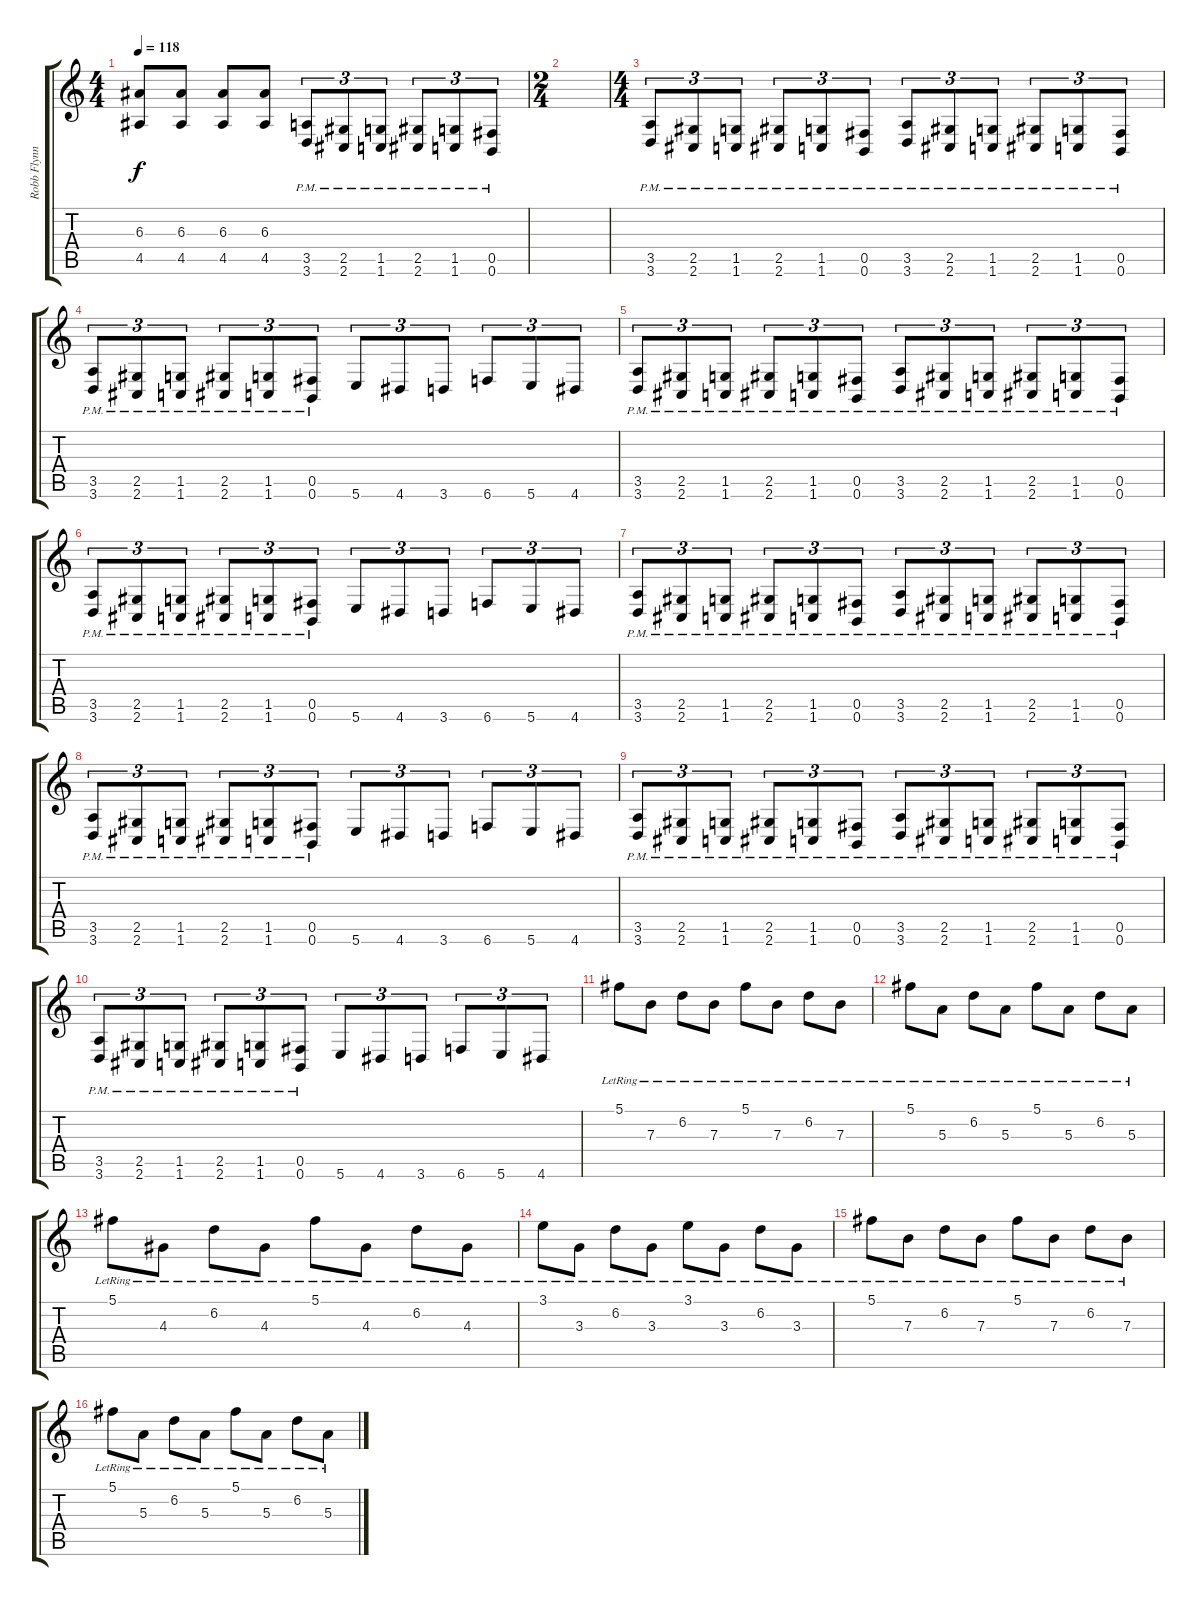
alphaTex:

\track ("Robb Flynn" "Robb Flynn") {instrument electricguitarclean}
\staff {score tabs}
\tuning (Db4 Ab3 E3 B2 Gb2 B1) {hide}
\ts (4 4)
\tempo 118
\clef g2
\ks c
(6.3 4.5).8{dy f} (6.3 4.5).8 (6.3 4.5).8 (6.3 4.5).8 (3.5{pm} 3.6{pm}).8{tu (3 2)} (2.5{pm} 2.6{pm}).8{tu (3 2)} (1.5{pm} 1.6{pm}).8{tu (3 2)} (2.5{pm} 2.6{pm}).8{tu (3 2)} (1.5{pm} 1.6{pm}).8{tu (3 2)} (0.5{pm} 0.6{pm}).8{tu (3 2)} |
\ts (2 4)
|
\ts (4 4)
(3.5{pm} 3.6{pm}).8{tu (3 2)} (2.5{pm} 2.6{pm}).8{tu (3 2)} (1.5{pm} 1.6{pm}).8{tu (3 2)} (2.5{pm} 2.6{pm}).8{tu (3 2)} (1.5{pm} 1.6{pm}).8{tu (3 2)} (0.5{pm} 0.6{pm}).8{tu (3 2)} (3.5{pm} 3.6{pm}).8{tu (3 2)} (2.5{pm} 2.6{pm}).8{tu (3 2)} (1.5{pm} 1.6{pm}).8{tu (3 2)} (2.5{pm} 2.6{pm}).8{tu (3 2)} (1.5{pm} 1.6{pm}).8{tu (3 2)} (0.5{pm} 0.6{pm}).8{tu (3 2)} |
(3.5{pm} 3.6{pm}).8{tu (3 2)} (2.5{pm} 2.6{pm}).8{tu (3 2)} (1.5{pm} 1.6{pm}).8{tu (3 2)} (2.5{pm} 2.6{pm}).8{tu (3 2)} (1.5{pm} 1.6{pm}).8{tu (3 2)} (0.5{pm} 0.6{pm}).8{tu (3 2)} 5.6.8{tu (3 2)} 4.6.8{tu (3 2)} 3.6.8{tu (3 2)} 6.6.8{tu (3 2)} 5.6.8{tu (3 2)} 4.6.8{tu (3 2)} |
(3.5{pm} 3.6{pm}).8{tu (3 2)} (2.5{pm} 2.6{pm}).8{tu (3 2)} (1.5{pm} 1.6{pm}).8{tu (3 2)} (2.5{pm} 2.6{pm}).8{tu (3 2)} (1.5{pm} 1.6{pm}).8{tu (3 2)} (0.5{pm} 0.6{pm}).8{tu (3 2)} (3.5{pm} 3.6{pm}).8{tu (3 2)} (2.5{pm} 2.6{pm}).8{tu (3 2)} (1.5{pm} 1.6{pm}).8{tu (3 2)} (2.5{pm} 2.6{pm}).8{tu (3 2)} (1.5{pm} 1.6{pm}).8{tu (3 2)} (0.5{pm} 0.6{pm}).8{tu (3 2)} |
(3.5{pm} 3.6{pm}).8{tu (3 2)} (2.5{pm} 2.6{pm}).8{tu (3 2)} (1.5{pm} 1.6{pm}).8{tu (3 2)} (2.5{pm} 2.6{pm}).8{tu (3 2)} (1.5{pm} 1.6{pm}).8{tu (3 2)} (0.5{pm} 0.6{pm}).8{tu (3 2)} 5.6.8{tu (3 2)} 4.6.8{tu (3 2)} 3.6.8{tu (3 2)} 6.6.8{tu (3 2)} 5.6.8{tu (3 2)} 4.6.8{tu (3 2)} |
(3.5{pm} 3.6{pm}).8{tu (3 2)} (2.5{pm} 2.6{pm}).8{tu (3 2)} (1.5{pm} 1.6{pm}).8{tu (3 2)} (2.5{pm} 2.6{pm}).8{tu (3 2)} (1.5{pm} 1.6{pm}).8{tu (3 2)} (0.5{pm} 0.6{pm}).8{tu (3 2)} (3.5{pm} 3.6{pm}).8{tu (3 2)} (2.5{pm} 2.6{pm}).8{tu (3 2)} (1.5{pm} 1.6{pm}).8{tu (3 2)} (2.5{pm} 2.6{pm}).8{tu (3 2)} (1.5{pm} 1.6{pm}).8{tu (3 2)} (0.5{pm} 0.6{pm}).8{tu (3 2)} |
(3.5{pm} 3.6{pm}).8{tu (3 2)} (2.5{pm} 2.6{pm}).8{tu (3 2)} (1.5{pm} 1.6{pm}).8{tu (3 2)} (2.5{pm} 2.6{pm}).8{tu (3 2)} (1.5{pm} 1.6{pm}).8{tu (3 2)} (0.5{pm} 0.6{pm}).8{tu (3 2)} 5.6.8{tu (3 2)} 4.6.8{tu (3 2)} 3.6.8{tu (3 2)} 6.6.8{tu (3 2)} 5.6.8{tu (3 2)} 4.6.8{tu (3 2)} |
(3.5{pm} 3.6{pm}).8{tu (3 2)} (2.5{pm} 2.6{pm}).8{tu (3 2)} (1.5{pm} 1.6{pm}).8{tu (3 2)} (2.5{pm} 2.6{pm}).8{tu (3 2)} (1.5{pm} 1.6{pm}).8{tu (3 2)} (0.5{pm} 0.6{pm}).8{tu (3 2)} (3.5{pm} 3.6{pm}).8{tu (3 2)} (2.5{pm} 2.6{pm}).8{tu (3 2)} (1.5{pm} 1.6{pm}).8{tu (3 2)} (2.5{pm} 2.6{pm}).8{tu (3 2)} (1.5{pm} 1.6{pm}).8{tu (3 2)} (0.5{pm} 0.6{pm}).8{tu (3 2)} |
(3.5{pm} 3.6{pm}).8{tu (3 2)} (2.5{pm} 2.6{pm}).8{tu (3 2)} (1.5{pm} 1.6{pm}).8{tu (3 2)} (2.5{pm} 2.6{pm}).8{tu (3 2)} (1.5{pm} 1.6{pm}).8{tu (3 2)} (0.5{pm} 0.6{pm}).8{tu (3 2)} 5.6.8{tu (3 2)} 4.6.8{tu (3 2)} 3.6.8{tu (3 2)} 6.6.8{tu (3 2)} 5.6.8{tu (3 2)} 4.6.8{tu (3 2)} |
5.1{lr}.8{instrument electricguitarclean} 7.3{lr}.8 6.2{lr}.8 7.3{lr}.8 5.1{lr}.8 7.3{lr}.8 6.2{lr}.8 7.3{lr}.8 |
5.1{lr}.8 5.3{lr}.8 6.2{lr}.8 5.3{lr}.8 5.1{lr}.8 5.3{lr}.8 6.2{lr}.8 5.3{lr}.8 |
5.1{lr}.8 4.3{lr}.8 6.2{lr}.8 4.3{lr}.8 5.1{lr}.8 4.3{lr}.8 6.2{lr}.8 4.3{lr}.8 |
3.1{lr}.8 3.3{lr}.8 6.2{lr}.8 3.3{lr}.8 3.1{lr}.8 3.3{lr}.8 6.2{lr}.8 3.3{lr}.8 |
5.1{lr}.8 7.3{lr}.8 6.2{lr}.8 7.3{lr}.8 5.1{lr}.8 7.3{lr}.8 6.2{lr}.8 7.3{lr}.8 |
5.1{lr}.8 5.3{lr}.8 6.2{lr}.8 5.3{lr}.8 5.1{lr}.8 5.3{lr}.8 6.2{lr}.8 5.3{lr}.8
